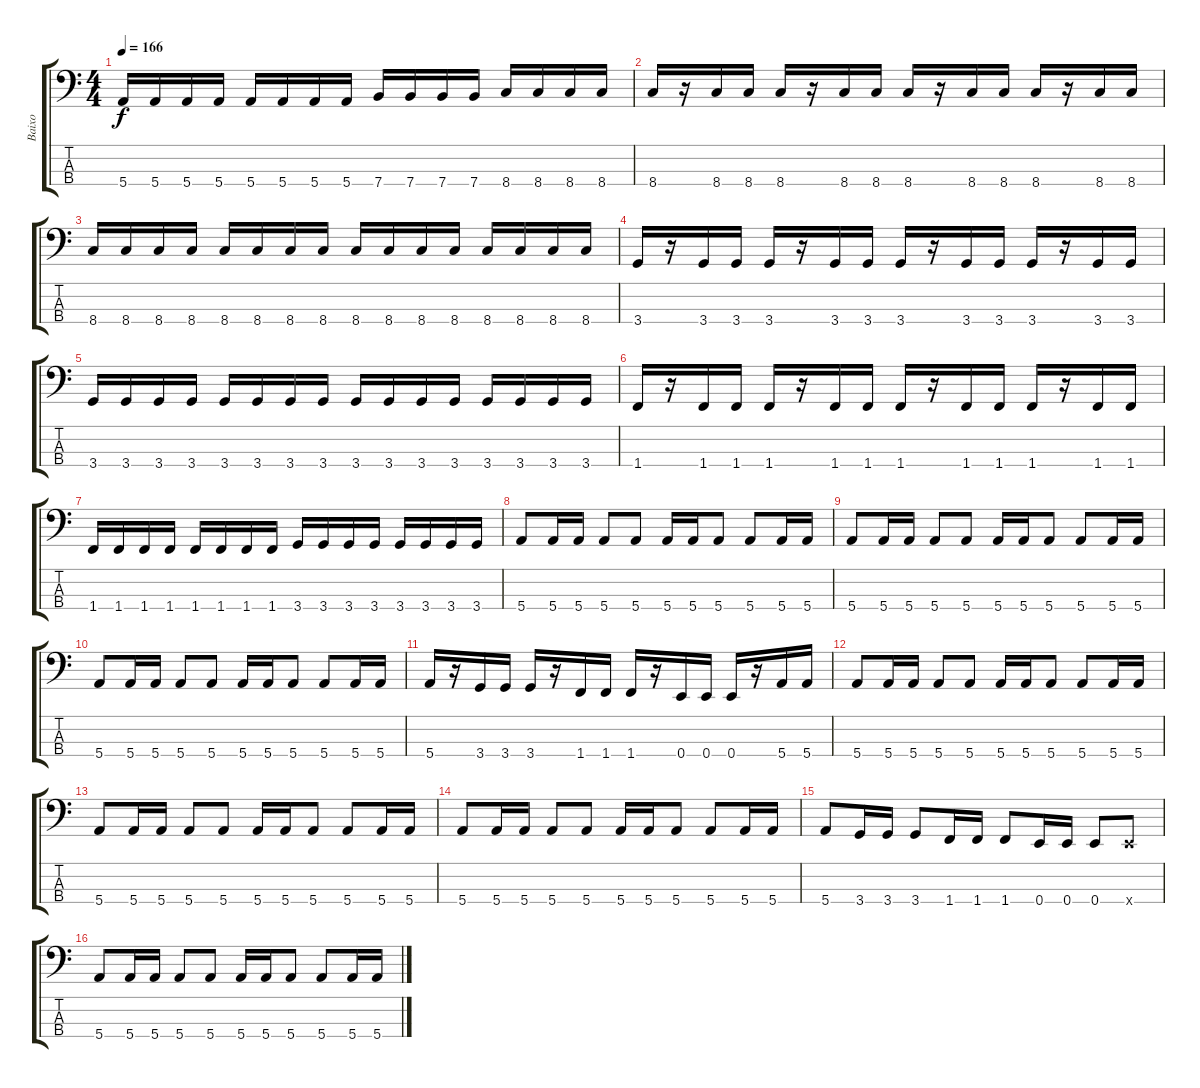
\track ("Baixo" "Baixo") {instrument electricbasspick}
\staff {score tabs}
\tuning (G2 D2 A1 E1) {hide}
\ts (4 4)
\tempo 166
\clef f4
\ks c
5.4.16{dy f} 5.4.16 5.4.16 5.4.16 5.4.16 5.4.16 5.4.16 5.4.16 7.4.16 7.4.16 7.4.16 7.4.16 8.4.16 8.4.16 8.4.16 8.4.16 |
8.4.16 r.16 8.4.16 8.4.16 8.4.16 r.16 8.4.16 8.4.16 8.4.16 r.16 8.4.16 8.4.16 8.4.16 r.16 8.4.16 8.4.16 |
8.4.16 8.4.16 8.4.16 8.4.16 8.4.16 8.4.16 8.4.16 8.4.16 8.4.16 8.4.16 8.4.16 8.4.16 8.4.16 8.4.16 8.4.16 8.4.16 |
3.4.16 r.16 3.4.16 3.4.16 3.4.16 r.16 3.4.16 3.4.16 3.4.16 r.16 3.4.16 3.4.16 3.4.16 r.16 3.4.16 3.4.16 |
3.4.16 3.4.16 3.4.16 3.4.16 3.4.16 3.4.16 3.4.16 3.4.16 3.4.16 3.4.16 3.4.16 3.4.16 3.4.16 3.4.16 3.4.16 3.4.16 |
1.4.16 r.16 1.4.16 1.4.16 1.4.16 r.16 1.4.16 1.4.16 1.4.16 r.16 1.4.16 1.4.16 1.4.16 r.16 1.4.16 1.4.16 |
1.4.16 1.4.16 1.4.16 1.4.16 1.4.16 1.4.16 1.4.16 1.4.16 3.4.16 3.4.16 3.4.16 3.4.16 3.4.16 3.4.16 3.4.16 3.4.16 |
5.4.8 5.4.16 5.4.16 5.4.8 5.4.8 5.4.16 5.4.16 5.4.8 5.4.8 5.4.16 5.4.16 |
5.4.8 5.4.16 5.4.16 5.4.8 5.4.8 5.4.16 5.4.16 5.4.8 5.4.8 5.4.16 5.4.16 |
5.4.8 5.4.16 5.4.16 5.4.8 5.4.8 5.4.16 5.4.16 5.4.8 5.4.8 5.4.16 5.4.16 |
5.4.16 r.16 3.4.16 3.4.16 3.4.16 r.16 1.4.16 1.4.16 1.4.16 r.16 0.4.16 0.4.16 0.4.16 r.16 5.4.16 5.4.16 |
5.4.8 5.4.16 5.4.16 5.4.8 5.4.8 5.4.16 5.4.16 5.4.8 5.4.8 5.4.16 5.4.16 |
5.4.8 5.4.16 5.4.16 5.4.8 5.4.8 5.4.16 5.4.16 5.4.8 5.4.8 5.4.16 5.4.16 |
5.4.8 5.4.16 5.4.16 5.4.8 5.4.8 5.4.16 5.4.16 5.4.8 5.4.8 5.4.16 5.4.16 |
5.4.8 3.4.16 3.4.16 3.4.8 1.4.16 1.4.16 1.4.8 0.4.16 0.4.16 0.4.8 0.4{x}.8 |
5.4.8 5.4.16 5.4.16 5.4.8 5.4.8 5.4.16 5.4.16 5.4.8 5.4.8 5.4.16 5.4.16
